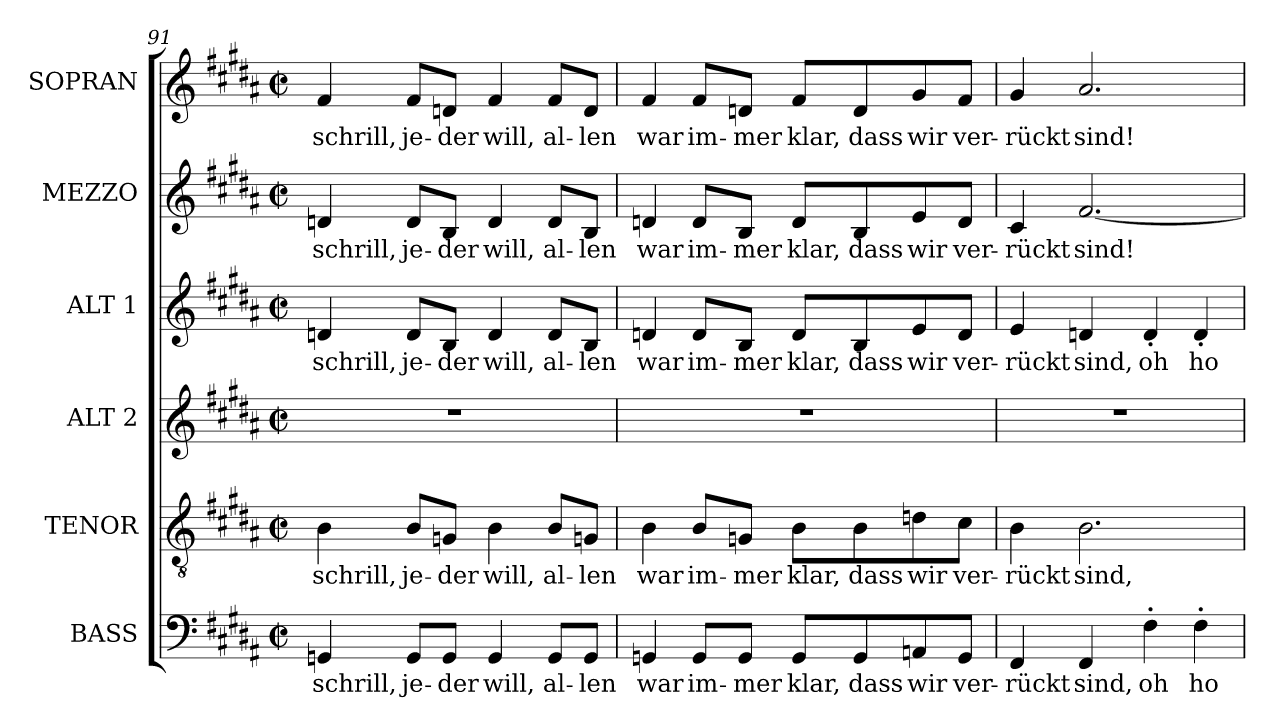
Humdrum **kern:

**kern	**text	**kern	**text	**kern	**kern	**text	**kern	**text	**kern	**text
*part6	*part6	*part5	*part5	*part4	*part3	*part3	*part2	*part2	*part1	*part1
*staff6	*staff6	*staff5	*staff5	*staff4	*staff3	*staff3	*staff2	*staff2	*staff1	*staff1
*I"BASS	*	*I"TENOR	*	*I"ALT 2	*I"ALT 1	*	*I"MEZZO	*	*I"SOPRAN	*
*I'B	*	*I'T	*	*I'A2	*I'A1	*	*	*	*I'S	*
!!LO:LB:g=z
*clefF4	*	*clefGv2	*	*clefG2	*clefG2	*	*clefG2	*	*clefG2	*
*	*	*ITrd7c12	*	*	*	*	*	*	*	*
*k[f#c#g#d#a#]	*	*k[f#c#g#d#a#]	*	*k[f#c#g#d#a#]	*k[f#c#g#d#a#]	*	*k[f#c#g#d#a#]	*	*k[f#c#g#d#a#]	*
*B:	*	*B:	*	*B:	*B:	*	*B:	*	*B:	*
*M2/2	*	*M2/2	*	*M2/2	*M2/2	*	*M2/2	*	*M2/2	*
*met(c|)	*	*met(c|)	*	*met(c|)	*met(c|)	*	*met(c|)	*	*met(c|)	*
=91	=91	=91	=91	=91	=91	=91	=91	=91	=91	=91
!	!LO:LY:b:color=#000000	!	!	!	!	!	!	!	!	!
!	!	!	!LO:LY:b:color=#000000	!	!	!	!	!	!	!
!	!	!	!	!	!	!LO:LY:b:color=#000000	!	!	!	!
!	!	!	!	!	!	!	!	!LO:LY:b:color=#000000	!	!
!	!	!	!	!	!	!	!	!	!	!LO:LY:b:color=#000000
4GGni/	schrill,	4BBi\	schrill,	1r	4dni/	schrill,	4dni/	schrill,	4f#i/	schrill,
!	!LO:LY:b:color=#000000	!	!	!	!	!	!	!	!	!
!	!	!	!LO:LY:b:color=#000000	!	!	!	!	!	!	!
!	!	!	!	!	!	!LO:LY:b:color=#000000	!	!	!	!
!	!	!	!	!	!	!	!	!LO:LY:b:color=#000000	!	!
!	!	!	!	!	!	!	!	!	!	!LO:LY:b:color=#000000
8GGi/L	je-	8BBi/L	je-	.	8di/L	je-	8di/L	je-	8f#i/L	je-
!	!LO:LY:b:color=#000000	!	!	!	!	!	!	!	!	!
!	!	!	!LO:LY:b:color=#000000	!	!	!	!	!	!	!
!	!	!	!	!	!	!LO:LY:b:color=#000000	!	!	!	!
!	!	!	!	!	!	!	!	!LO:LY:b:color=#000000	!	!
!	!	!	!	!	!	!	!	!	!	!LO:LY:b:color=#000000
8GGi/J	-der	8GGni/J	-der	.	8Bi/J	-der	8Bi/J	-der	8dni/J	-der
!	!LO:LY:b:color=#000000	!	!	!	!	!	!	!	!	!
!	!	!	!LO:LY:b:color=#000000	!	!	!	!	!	!	!
!	!	!	!	!	!	!LO:LY:b:color=#000000	!	!	!	!
!	!	!	!	!	!	!	!	!LO:LY:b:color=#000000	!	!
!	!	!	!	!	!	!	!	!	!	!LO:LY:b:color=#000000
4GGi/	will,	4BBi\	will,	.	4di/	will,	4di/	will,	4f#i/	will,
!	!LO:LY:b:color=#000000	!	!	!	!	!	!	!	!	!
!	!	!	!LO:LY:b:color=#000000	!	!	!	!	!	!	!
!	!	!	!	!	!	!LO:LY:b:color=#000000	!	!	!	!
!	!	!	!	!	!	!	!	!LO:LY:b:color=#000000	!	!
!	!	!	!	!	!	!	!	!	!	!LO:LY:b:color=#000000
8GGi/L	al-	8BBi/L	al-	.	8di/L	al-	8di/L	al-	8f#i/L	al-
!	!LO:LY:b:color=#000000	!	!	!	!	!	!	!	!	!
!	!	!	!LO:LY:b:color=#000000	!	!	!	!	!	!	!
!	!	!	!	!	!	!LO:LY:b:color=#000000	!	!	!	!
!	!	!	!	!	!	!	!	!LO:LY:b:color=#000000	!	!
!	!	!	!	!	!	!	!	!	!	!LO:LY:b:color=#000000
8GGi/J	-len	8GGni/J	-len	.	8Bi/J	-len	8Bi/J	-len	8di/J	-len
=92	=92	=92	=92	=92	=92	=92	=92	=92	=92	=92
!	!LO:LY:b:color=#000000	!	!	!	!	!	!	!	!	!
!	!	!	!LO:LY:b:color=#000000	!	!	!	!	!	!	!
!	!	!	!	!	!	!LO:LY:b:color=#000000	!	!	!	!
!	!	!	!	!	!	!	!	!LO:LY:b:color=#000000	!	!
!	!	!	!	!	!	!	!	!	!	!LO:LY:b:color=#000000
4GGni/	war	4BBi\	war	1r	4dni/	war	4dni/	war	4f#i/	war
!	!LO:LY:b:color=#000000	!	!	!	!	!	!	!	!	!
!	!	!	!LO:LY:b:color=#000000	!	!	!	!	!	!	!
!	!	!	!	!	!	!LO:LY:b:color=#000000	!	!	!	!
!	!	!	!	!	!	!	!	!LO:LY:b:color=#000000	!	!
!	!	!	!	!	!	!	!	!	!	!LO:LY:b:color=#000000
8GGi/L	im-	8BBi/L	im-	.	8di/L	im-	8di/L	im-	8f#i/L	im-
!	!LO:LY:b:color=#000000	!	!	!	!	!	!	!	!	!
!	!	!	!LO:LY:b:color=#000000	!	!	!	!	!	!	!
!	!	!	!	!	!	!LO:LY:b:color=#000000	!	!	!	!
!	!	!	!	!	!	!	!	!LO:LY:b:color=#000000	!	!
!	!	!	!	!	!	!	!	!	!	!LO:LY:b:color=#000000
8GGi/J	-mer	8GGni/J	-mer	.	8Bi/J	-mer	8Bi/J	-mer	8dni/J	-mer
!	!LO:LY:b:color=#000000	!	!	!	!	!	!	!	!	!
!	!	!	!LO:LY:b:color=#000000	!	!	!	!	!	!	!
!	!	!	!	!	!	!LO:LY:b:color=#000000	!	!	!	!
!	!	!	!	!	!	!	!	!LO:LY:b:color=#000000	!	!
!	!	!	!	!	!	!	!	!	!	!LO:LY:b:color=#000000
8GGi/L	klar,	8BBi\L	klar,	.	8di/L	klar,	8di/L	klar,	8f#i/L	klar,
!	!LO:LY:b:color=#000000	!	!	!	!	!	!	!	!	!
!	!	!	!LO:LY:b:color=#000000	!	!	!	!	!	!	!
!	!	!	!	!	!	!LO:LY:b:color=#000000	!	!	!	!
!	!	!	!	!	!	!	!	!LO:LY:b:color=#000000	!	!
!	!	!	!	!	!	!	!	!	!	!LO:LY:b:color=#000000
8GGi/	dass	8BBi\	dass	.	8Bi/	dass	8Bi/	dass	8di/	dass
!	!LO:LY:b:color=#000000	!	!	!	!	!	!	!	!	!
!	!	!	!LO:LY:b:color=#000000	!	!	!	!	!	!	!
!	!	!	!	!	!	!LO:LY:b:color=#000000	!	!	!	!
!	!	!	!	!	!	!	!	!LO:LY:b:color=#000000	!	!
!	!	!	!	!	!	!	!	!	!	!LO:LY:b:color=#000000
8AAni/	wir	8Dni\	wir	.	8ei/	wir	8ei/	wir	8g#i/	wir
!	!LO:LY:b:color=#000000	!	!	!	!	!	!	!	!	!
!	!	!	!LO:LY:b:color=#000000	!	!	!	!	!	!	!
!	!	!	!	!	!	!LO:LY:b:color=#000000	!	!	!	!
!	!	!	!	!	!	!	!	!LO:LY:b:color=#000000	!	!
!	!	!	!	!	!	!	!	!	!	!LO:LY:b:color=#000000
8GGi/J	ver-	8C#i\J	ver-	.	8di/J	ver-	8di/J	ver-	8f#i/J	ver-
=93	=93	=93	=93	=93	=93	=93	=93	=93	=93	=93
!	!LO:LY:b:color=#000000	!	!	!	!	!	!	!	!	!
!	!	!	!LO:LY:b:color=#000000	!	!	!	!	!	!	!
!	!	!	!	!	!	!LO:LY:b:color=#000000	!	!	!	!
!	!	!	!	!	!	!	!	!LO:LY:b:color=#000000	!	!
!	!	!	!	!	!	!	!	!	!	!LO:LY:b:color=#000000
4FF#i/	-rückt	4BBi\	-rückt	1r	4ei/	-rückt	4c#i/	-rückt	4g#i/	-rückt
!	!LO:LY:b:color=#000000	!	!	!	!	!	!	!	!	!
!	!	!	!LO:LY:b:color=#000000	!	!	!	!	!	!	!
!	!	!	!	!	!	!LO:LY:b:color=#000000	!	!	!	!
!	!	!	!	!	!	!	!	!LO:LY:b:color=#000000	!	!
!	!	!	!	!	!	!	!	!	!	!LO:LY:b:color=#000000
4FF#i/	sind,	2.BBi\	sind,	.	4dni/	sind,	[<2.f#i/	sind!	2.a#i/	sind!
!	!LO:LY:b:color=#000000	!	!	!	!	!	!	!	!	!
!	!	!	!	!	!	!LO:LY:b:color=#000000	!	!	!	!
4F#'i\	oh	.	.	.	4d'i/	oh	.	.	.	.
!	!LO:LY:b:color=#000000	!	!	!	!	!	!	!	!	!
!	!	!	!	!	!	!LO:LY:b:color=#000000	!	!	!	!
4F#'i\	ho	.	.	.	4d'i/	ho	.	.	.	.
=	=	=	=	=	=	=	=	=	=	=
*-	*-	*-	*-	*-	*-	*-	*-	*-	*-	*-
